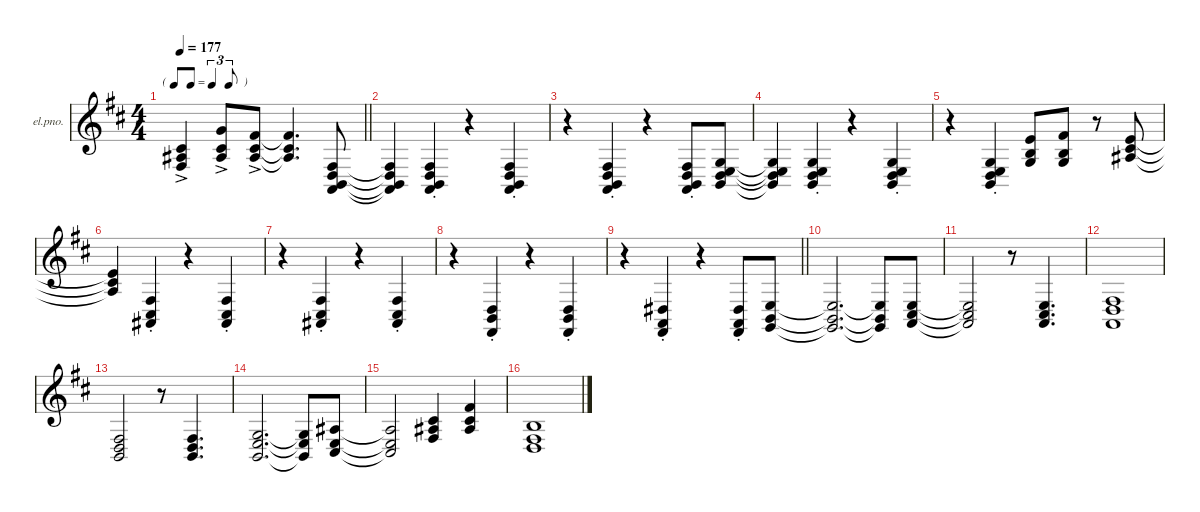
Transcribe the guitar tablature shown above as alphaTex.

\hideDynamics
\bracketExtendMode nobrackets
\firstSystemTrackNameOrientation horizontal
\otherSystemsTrackNameOrientation horizontal
\track ("Kb. Sop" "el.pno.") {instrument electricgrandpiano}
\staff {score}
\tuning (E4 B3 G3 D3 A2 E2 B1)
\ts (4 4)
\tf triplet8th
\tempo 177
\clef g2
\barLineRight lightlight
\ks bminor
(2.2{ac acc #} 3.3{ac acc #} 4.4{ac acc #}).4{dy f} (3.1{ac acc forcenatural} 2.2{ac acc #} 3.3{ac acc #}).8 (2.1{ac acc #} 2.2{ac acc #} 3.3{ac acc #}).8 (2.1{t acc #} 2.2{t acc #} 3.3{t acc #}).4{d} (0.4{acc forcenatural} 2.5{acc forcenatural} 5.6{acc forcenatural} 19.7{acc #}).8 |
(0.4{t acc forcenatural} 2.5{t acc forcenatural} 5.6{t acc forcenatural} 19.7{t acc #}).4 (4.4{st acc #} 5.5{st acc forcenatural} 7.6{st acc forcenatural} 10.7{st acc forcenatural}).4 r.4 (0.4{st acc forcenatural} 2.5{st acc forcenatural} 5.6{st acc forcenatural} 19.7{st acc #}).4 |
r.4 (0.4{st acc forcenatural} 2.5{st acc forcenatural} 5.6{st acc forcenatural} 19.7{st acc #}).4 r.4 (0.4{st acc forcenatural} 2.5{st acc forcenatural} 5.6{st acc forcenatural} 19.7{st acc #}).8 (0.3{acc forcenatural} 0.4{acc forcenatural} 2.5{acc forcenatural} 12.6{acc forcenatural}).8 |
(0.3{t acc forcenatural} 0.4{t acc forcenatural} 2.5{t acc forcenatural} 12.6{t acc forcenatural}).4 (0.3{st acc forcenatural} 2.4{st acc forcenatural} 5.5{st acc forcenatural} 7.6{st acc forcenatural}).4 r.4 (0.3{st acc forcenatural} 2.4{st acc forcenatural} 5.5{st acc forcenatural} 7.6{st acc forcenatural}).4 |
r.4 (0.3{st acc forcenatural} 2.4{st acc forcenatural} 5.5{st acc forcenatural} 7.6{st acc forcenatural}).4 (0.1{acc forcenatural} 0.2{acc forcenatural} 0.3{acc forcenatural}).8 (2.1{acc #} 0.2{acc forcenatural} 0.3{acc forcenatural}).8 r.8 (0.1{acc forcenatural} 2.2{acc #} 3.3{acc #}).8 |
(0.1{t acc forcenatural} 2.2{t acc #} 3.3{t acc #}).4 (4.4{st acc #} 4.5{st acc #} 6.6{st acc #}).4 r.4 (4.4{st acc #} 4.5{st acc #} 6.6{st acc #}).4 |
r.4 (4.4{st acc #} 4.5{st acc #} 6.6{st acc #}).4 r.4 (4.4{st acc #} 4.5{st acc #} 6.6{st acc #}).4 |
r.4 (0.4{st acc forcenatural} 2.5{st acc forcenatural} 2.6{st acc #}).4 r.4 (0.4{st acc forcenatural} 2.5{st acc forcenatural} 2.6{st acc #}).4 |
\barLineRight lightlight
r.4 (1.4{st acc #} 0.5{st acc forcenatural} 2.6{st acc #}).4 r.4 (1.4{st acc #} 0.5{st acc forcenatural} 2.6{st acc #}).8 (2.4{acc forcenatural} 2.5{acc forcenatural} 3.6{acc forcenatural}).8 |
(2.4{t acc forcenatural} 2.5{t acc forcenatural} 3.6{t acc forcenatural}).2{d} (2.4{t acc forcenatural} 2.5{t acc forcenatural} 3.6{t acc forcenatural}).8 (2.4{acc forcenatural} 4.5{acc #} 5.6{acc forcenatural}).8 |
(2.4{t acc forcenatural} 4.5{t acc #} 5.6{t acc forcenatural}).2 r.8 (2.4{acc forcenatural} 0.5{acc forcenatural} 9.6{acc #}).4{d} |
(4.4{acc #} 5.5{acc forcenatural} 5.6{acc forcenatural}).1 |
(0.4{acc forcenatural} 2.5{acc forcenatural} 14.6{acc #}).2 r.8 (4.4{acc #} 5.5{acc forcenatural} 7.6{acc forcenatural}).4{d} |
(0.3{acc forcenatural} 2.4{acc forcenatural} 2.5{acc forcenatural}).2{d} (0.3{t acc forcenatural} 2.4{t acc forcenatural} 2.5{t acc forcenatural}).8 (3.3{acc #} 2.4{acc forcenatural} 4.5{acc #}).8 |
(3.3{t acc #} 2.4{t acc forcenatural} 4.5{t acc #}).2 (2.2{acc #} 3.3{acc #} 4.4{acc #}).4 (2.1{acc #} 2.2{acc #} 3.3{acc #}).4 |
(0.2{acc forcenatural} 4.4{acc #} 5.5{acc forcenatural}).1
